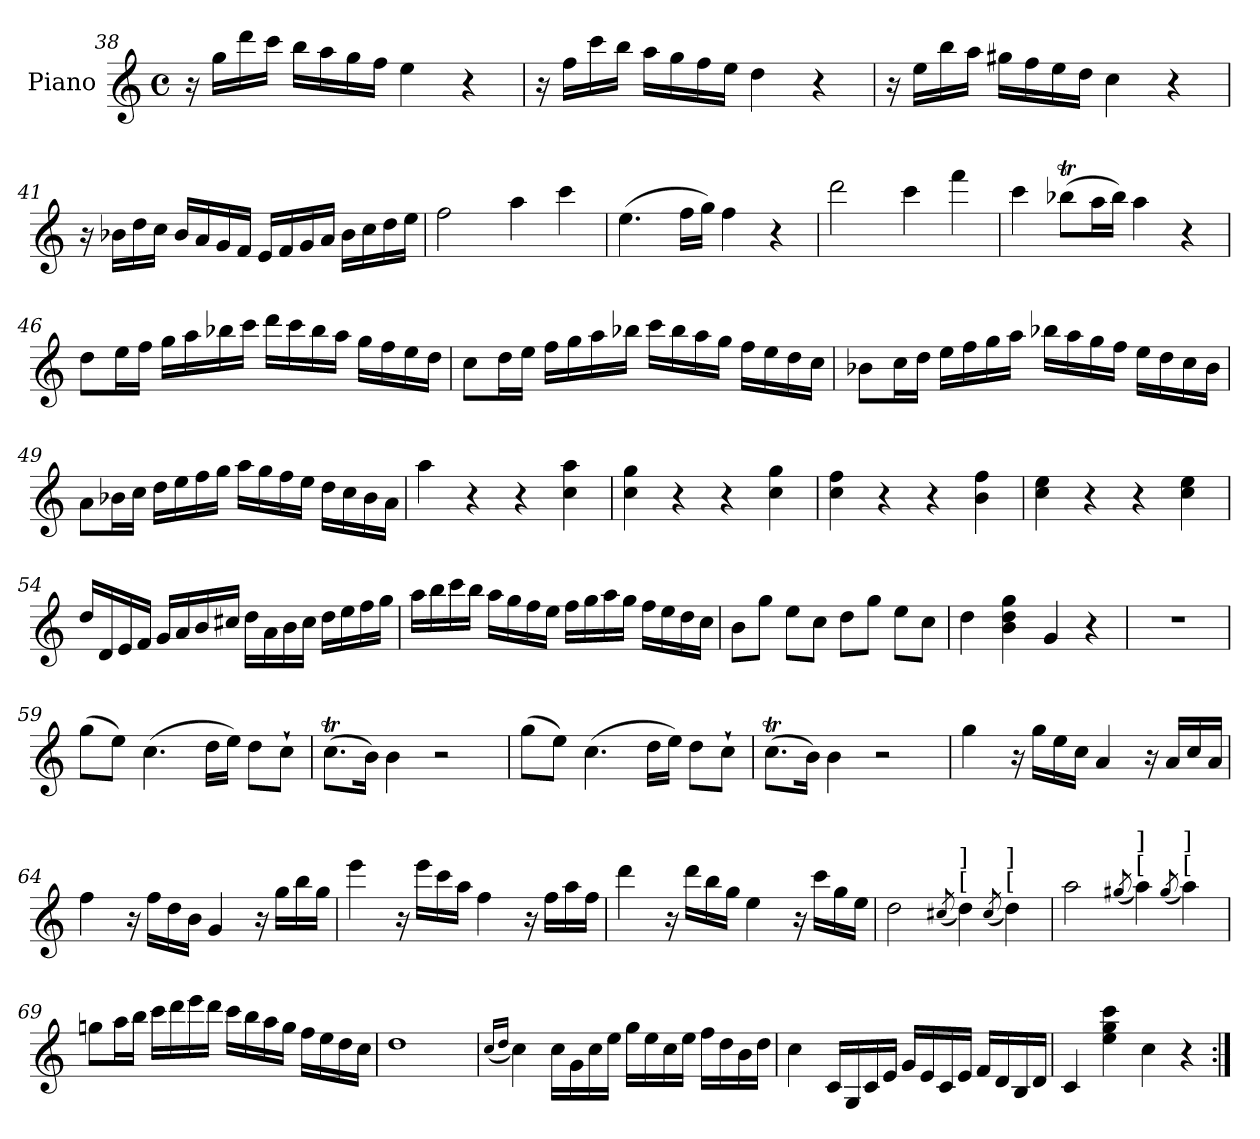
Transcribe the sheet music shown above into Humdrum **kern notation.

**kern
*part1
*staff1
*I"Piano
*I'Pno
*clefG2
*k[]
*M4/4
*met(c)
=38
16r
16gg\LL
16ddd\
16ccc\JJ
16bb\LL
16aa\
16gg\
16ff\JJ
4ee\
4r
!!LO:LB:g=z
=39
16r
16ff\LL
16ccc\
16bb\JJ
16aa\LL
16gg\
16ff\
16ee\JJ
4dd\
4r
=40
16r
16ee\LL
16bb\
16aa\JJ
16gg#X\LL
16ff\
16ee\
16dd\JJ
4cc\
4r
=41
16r
16b-X\LL
16dd\
16cc\JJ
16b-/LL
16a/
16g/
16f/JJ
16e/LL
16f/
16g/
16a/JJ
16b-\LL
16cc\
16dd\
16ee\JJ
!!LO:LB:g=z
=42
2ff\
4aa\
4ccc\
=43
(4.ee\
16ff\LL
16gg\JJ)
4ff\
4r
=44
2ddd\
4ccc\
4fff\
=45
4ccc\
(8bb-XT\L
16aa\L
16bb-\JJ)
4aa\
4r
!!LO:LB:g=z
=46
8dd\L
16ee\L
16ff\JJ
16gg\LL
16aa\
16bb-X\
16ccc\JJ
16ddd\LL
16ccc\
16bb-\
16aa\JJ
16gg\LL
16ff\
16ee\
16dd\JJ
=47
8cc\L
16dd\L
16ee\JJ
16ff\LL
16gg\
16aa\
16bb-X\JJ
16ccc\LL
16bb-\
16aa\
16gg\JJ
16ff\LL
16ee\
16dd\
16cc\JJ
!!LO:LB:g=z
=48
8b-X\L
16cc\L
16dd\JJ
16ee\LL
16ff\
16gg\
16aa\JJ
16bb-X\LL
16aa\
16gg\
16ff\JJ
16ee\LL
16dd\
16cc\
16b-\JJ
!!LO:LB:g=z
=49
8a\L
16b-X\L
16cc\JJ
16dd\LL
16ee\
16ff\
16gg\JJ
16aa\LL
16gg\
16ff\
16ee\JJ
16dd\LL
16cc\
16b-\
16a\JJ
=50
4aa\
4r
4r
4cc\ 4aa\
=51
4cc\ 4gg\
4r
4r
4cc\ 4gg\
!!LO:LB:g=z
=52
4cc\ 4ff\
4r
4r
4b\ 4ff\
=53
4cc\ 4ee\
4r
4r
4cc\ 4ee\
=54
16dd/LL
16d/
16e/
16f/JJ
16g/LL
16a/
16b/
16cc#X/JJ
16dd\LL
16a\
16b\
16cc#\JJ
16dd\LL
16ee\
16ff\
16gg\JJ
!!LO:PB:g=z
=55
16aa\LL
16bb\
16ccc\
16bb\JJ
16aa\LL
16gg\
16ff\
16ee\JJ
16ff\LL
16gg\
16aa\
16gg\JJ
16ff\LL
16ee\
16dd\
16cc\JJ
=56
8b\L
8gg\J
8ee\L
8cc\J
8dd\L
8gg\J
8ee\L
8cc\J
=57
4dd\
4b\ 4dd\ 4gg\
4g/
4r
!!LO:LB:g=z
=58
1r
=59
(8gg\L
8ee\J)
(4.cc\
16dd\LL
16ee\JJ)
8dd\L
8cc`\J
=60
(8.ccT\L
16b\Jk)
4b\
2r
!!LO:LB:g=z
=61
(8gg\L
8ee\J)
(4.cc\
16dd\LL
16ee\JJ)
8dd\L
8cc`\J
=62
(8.ccT\L
16b\Jk)
4b\
2r
=63
4gg\
16r
16gg\LL
16ee\
16cc\JJ
4a/
16r
16a/LL
16cc/
16a/JJ
!!LO:LB:g=z
=64
4ff\
16r
16ff\LL
16dd\
16b\JJ
4g/
16r
16gg\LL
16bb\
16gg\JJ
=65
4eee\
16r
16eee\LL
16ccc\
16aa\JJ
4ff\
16r
16ff\LL
16aa\
16ff\JJ
=66
4ddd\
16r
16ddd\LL
16bb\
16gg\JJ
4ee\
16r
16ccc\LL
16gg\
16ee\JJ
!!LO:LB:g=z
=67
2dd\
(8qcc#X/
!LO:TX:a:t=[
!LO:TX:a:t=]
4dd\)
(8qcc#/
!LO:TX:a:t=[
!LO:TX:a:t=]
4dd\)
=68
2aa\
(8qgg#X/
!LO:TX:a:t=[
!LO:TX:a:t=]
4aa\)
(8qgg#/
!LO:TX:a:t=[
!LO:TX:a:t=]
4aa\)
=69
8ggn\L
16aa\L
16bb\JJ
16ccc\LL
16ddd\
16eee\
16ddd\JJ
16ccc\LL
16bb\
16aa\
16gg\JJ
16ff\LL
16ee\
16dd\
16cc\JJ
!!LO:LB:g=z
=70
1dd
=71
(16qcc/LL
16qdd/JJ
4cc\)
16cc\LL
16g\
16cc\
16ee\JJ
16gg\LL
16ee\
16cc\
16ee\JJ
16ff\LL
16dd\
16b\
16dd\JJ
=72
4cc\
16c/LL
16G/
16c/
16e/JJ
16g/LL
16e/
16c/
16e/JJ
16f/LL
16d/
16B/
16d/JJ
=73
4c/
4ee\ 4gg\ 4ccc\
4cc\
4r
=:|!
*-
